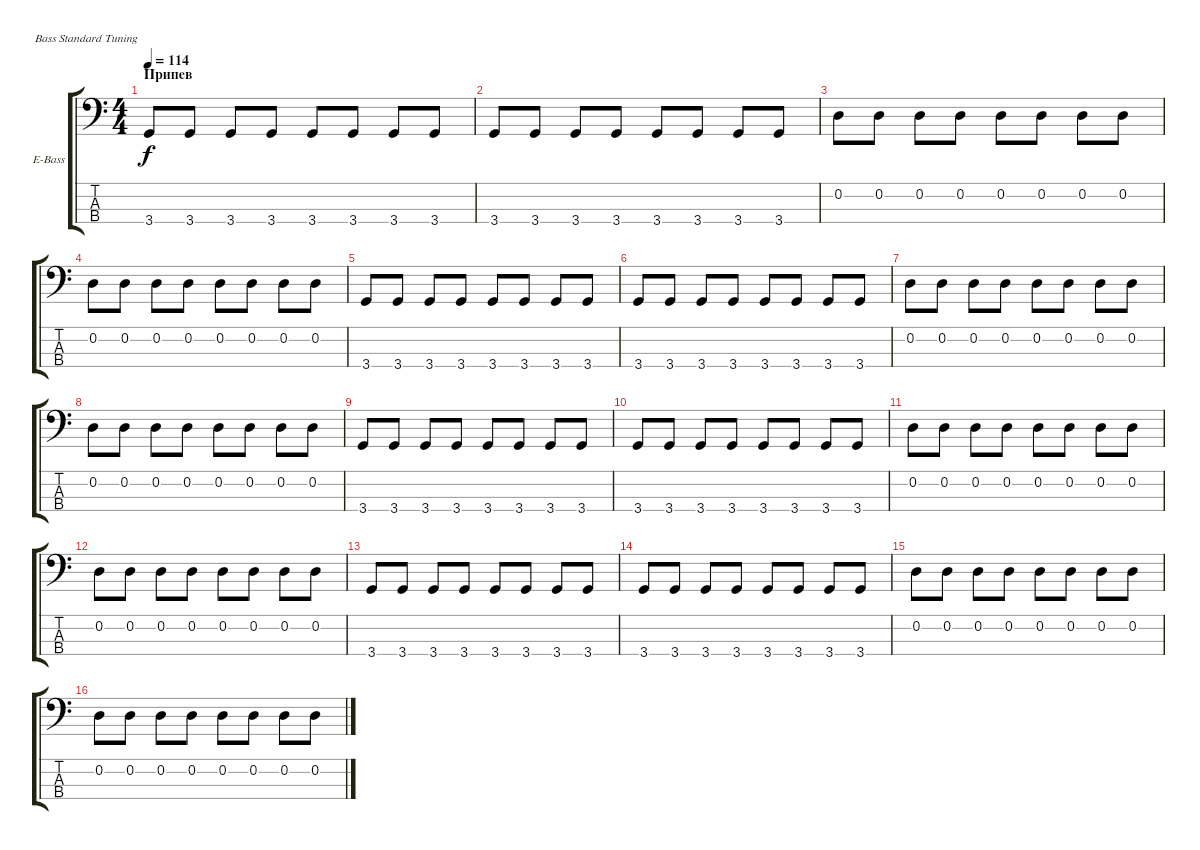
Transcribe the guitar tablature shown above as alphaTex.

\defaultSystemsLayout 4
\bracketExtendMode groupsimilarinstruments
\firstSystemTrackNameOrientation horizontal
\otherSystemsTrackNameOrientation horizontal
\track ("А. Андреев" "E-Bass") {instrument electricbassfinger}
\staff {score tabs}
\tuning (G2 D2 A1 E1)
\ts (4 4)
\section ("" "Припев")
\tempo 114
\clef f4
\ks c
3.4.8{dy f} 3.4.8 3.4.8 3.4.8 3.4.8 3.4.8 3.4.8 3.4.8 |
3.4.8 3.4.8 3.4.8 3.4.8 3.4.8 3.4.8 3.4.8 3.4.8 |
0.2.8 0.2.8 0.2.8 0.2.8 0.2.8 0.2.8 0.2.8 0.2.8 |
0.2.8 0.2.8 0.2.8 0.2.8 0.2.8 0.2.8 0.2.8 0.2.8 |
3.4.8 3.4.8 3.4.8 3.4.8 3.4.8 3.4.8 3.4.8 3.4.8 |
3.4.8 3.4.8 3.4.8 3.4.8 3.4.8 3.4.8 3.4.8 3.4.8 |
0.2.8 0.2.8 0.2.8 0.2.8 0.2.8 0.2.8 0.2.8 0.2.8 |
0.2.8 0.2.8 0.2.8 0.2.8 0.2.8 0.2.8 0.2.8 0.2.8 |
3.4.8 3.4.8 3.4.8 3.4.8 3.4.8 3.4.8 3.4.8 3.4.8 |
3.4.8 3.4.8 3.4.8 3.4.8 3.4.8 3.4.8 3.4.8 3.4.8 |
0.2.8 0.2.8 0.2.8 0.2.8 0.2.8 0.2.8 0.2.8 0.2.8 |
0.2.8 0.2.8 0.2.8 0.2.8 0.2.8 0.2.8 0.2.8 0.2.8 |
3.4.8 3.4.8 3.4.8 3.4.8 3.4.8 3.4.8 3.4.8 3.4.8 |
3.4.8 3.4.8 3.4.8 3.4.8 3.4.8 3.4.8 3.4.8 3.4.8 |
0.2.8 0.2.8 0.2.8 0.2.8 0.2.8 0.2.8 0.2.8 0.2.8 |
0.2.8 0.2.8 0.2.8 0.2.8 0.2.8 0.2.8 0.2.8 0.2.8
